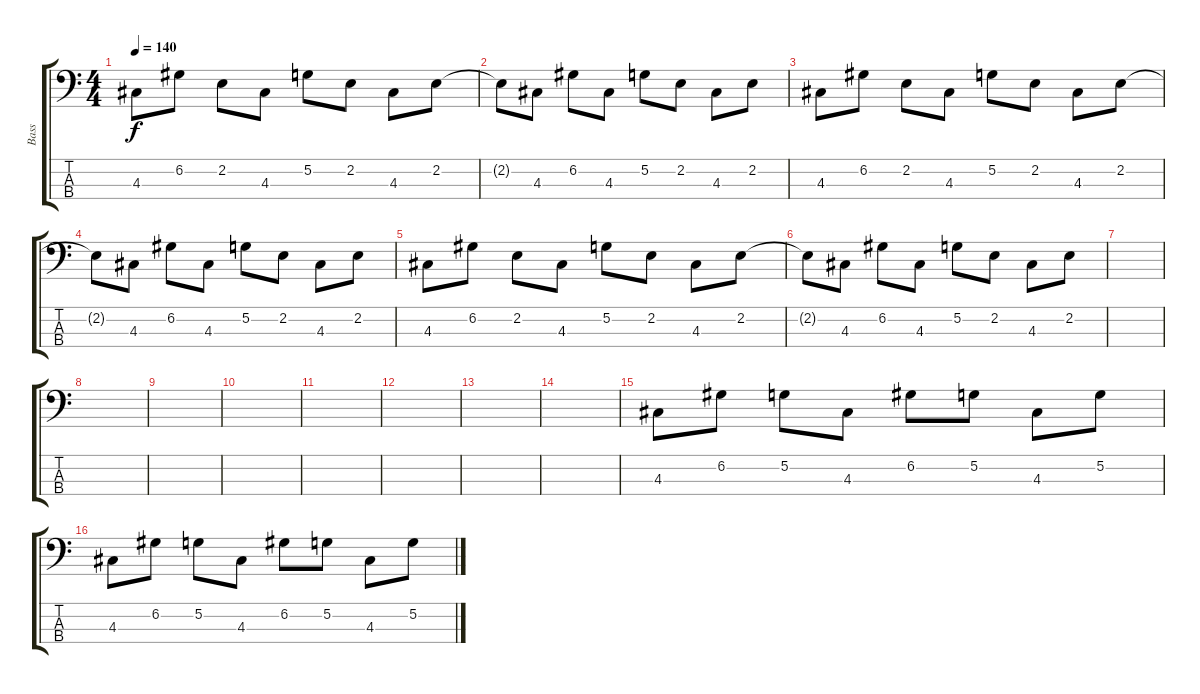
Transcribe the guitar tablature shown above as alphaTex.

\track ("Bass" "Bass") {instrument electricbassfinger}
\staff {score tabs}
\tuning (G2 D2 A1 E1) {hide}
\ts (4 4)
\tempo 140
\clef f4
\ks c
4.3.8{dy f} 6.2.8 2.2.8 4.3.8 5.2.8 2.2.8 4.3.8 2.2.8 |
2.2{t}.8 4.3.8 6.2.8 4.3.8 5.2.8 2.2.8 4.3.8 2.2.8 |
4.3.8 6.2.8 2.2.8 4.3.8 5.2.8 2.2.8 4.3.8 2.2.8 |
2.2{t}.8 4.3.8 6.2.8 4.3.8 5.2.8 2.2.8 4.3.8 2.2.8 |
4.3.8 6.2.8 2.2.8 4.3.8 5.2.8 2.2.8 4.3.8 2.2.8 |
2.2{t}.8 4.3.8 6.2.8 4.3.8 5.2.8 2.2.8 4.3.8 2.2.8 |
|
|
|
|
|
|
|
|
4.3.8 6.2.8 5.2.8 4.3.8 6.2.8 5.2.8 4.3.8 5.2.8 |
4.3.8 6.2.8 5.2.8 4.3.8 6.2.8 5.2.8 4.3.8 5.2.8
